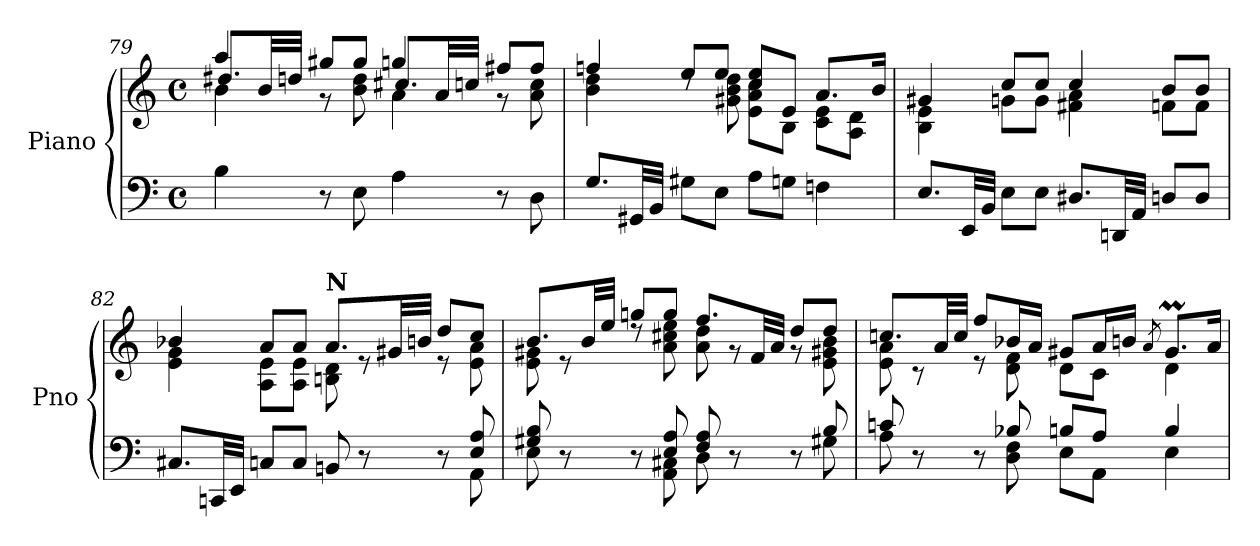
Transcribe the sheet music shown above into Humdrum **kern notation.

**kern	**kern
*part1	*part1
*staff2	*staff1
*I"Piano	*
*I'Pno	*
*clefF4	*clefG2
*k[]	*k[]
*M4/4	*M4/4
*met(c)	*met(c)
=79	=79
*	*^
*	*	*^
4B\	4aa/	4b\	8.dd#X/L
.	.	.	32b/LL
.	.	.	32ddn/JJJ
8r	8gg#X/L	8r	4ryy
8E\	8gg#/J	8b\ 8dd\	.
4A\	4ggn/	4a\	8.cc#X/L
.	.	.	32a/LL
.	.	.	32ccn/JJJ
8r	8ff#X/L	8r	4ryy
8D\	8ff#/J	8a\ 8cc\	.
*	*	*v	*v
=80	=80	=80
8.G/L	4ffn/	4b\ 4dd\
32GG#X/LL	.	.
32BB/JJJ	.	.
8G#X\L	8ee/L	8rdd
8E\J	8ee/J	8g#X\ 8b\ 8dd\
8A\L	8cc/ 8ee/L	8e\ 8a\ 8cc\L
8Gn\J	8e/J	8B\J
4Fn\	8.a/L	8c\ 8e\L
.	.	8A\ 8d\J
.	16b/Jk	.
=81	=81	=81
8.E/L	4g#X/	4B\ 4e\
32EE/LL	.	.
32BB/JJJ	.	.
8E\L	8cc/L	8gn\L
8E\J	8cc/J	8g\J
8.D#X/L	4cc/	4f#X\ 4a\
32DDn/LL	.	.
32AA/JJJ	.	.
8Dn/L	8b/L	8fn\L
8D/J	8b/J	8f\J
!!LO:PB:g=z	!!
=82	=82	=82
*^	*	*
8.C#X/L	2..ryy	4b-X/	4e\ 4g\
32CCn/LL	.	.	.
32EE/JJJ	.	.	.
8Cn/L	.	8a/L	8A\ 8e\L
8C/J	.	8a/J	8A\ 8e\J
!	!	!LO:TX:a:B:t=N	!
8BBn/	.	8.a/L	8Bn\ 8d\
8r	.	.	8re
.	.	32g#X/LL	.
.	.	32bn/JJJ	.
8r	.	8dd/L	8r
8E/ 8A/	8AA\	8cc/J	8e\ 8a\
=83	=83	=83	=83
8G#X/ 8B/	8E\	8.b/L	8e\ 8g#X\
8r	4ryy	.	8r
.	.	32b/LL	.
.	.	32ee/JJJ	.
8r	.	8ggn/L	8rdd
8E/ 8A/	8AA\ 8C#X\	8gg/J	8a\ 8cc#X\ 8ee\
8F/ 8A/	8D\	8.ff/L	8a\ 8dd\
8r	4ryy	.	8rg
.	.	32f/LL	.
.	.	32a/JJJ	.
8r	.	8dd/L	8r
8B/	8G#X\	8dd/J	8e\ 8g#X\ 8b\
=84	=84	=84	=84
8cn/	8A\	8.ccn/L	8e\ 8a\
8r	4ryy	.	8r
.	.	32a/LL	.
.	.	32cc/JJJ	.
8r	.	8ff/L	8r
8B-X/	8D\ 8F\	16b-X/L	8d\ 8f\
.	.	16a/JJ	.
8Bn/L	8E\L	8g#X/L	8d\L
8A/J	8AA\J	16a/L	8c\J
.	.	16bn/JJ	.
.	.	8qa/	.
4B/	4E\	8.g#m/L	4d\
.	.	16a/Jk	.
*v	*v	*	*
*	*v	*v
=	=
*-	*-
